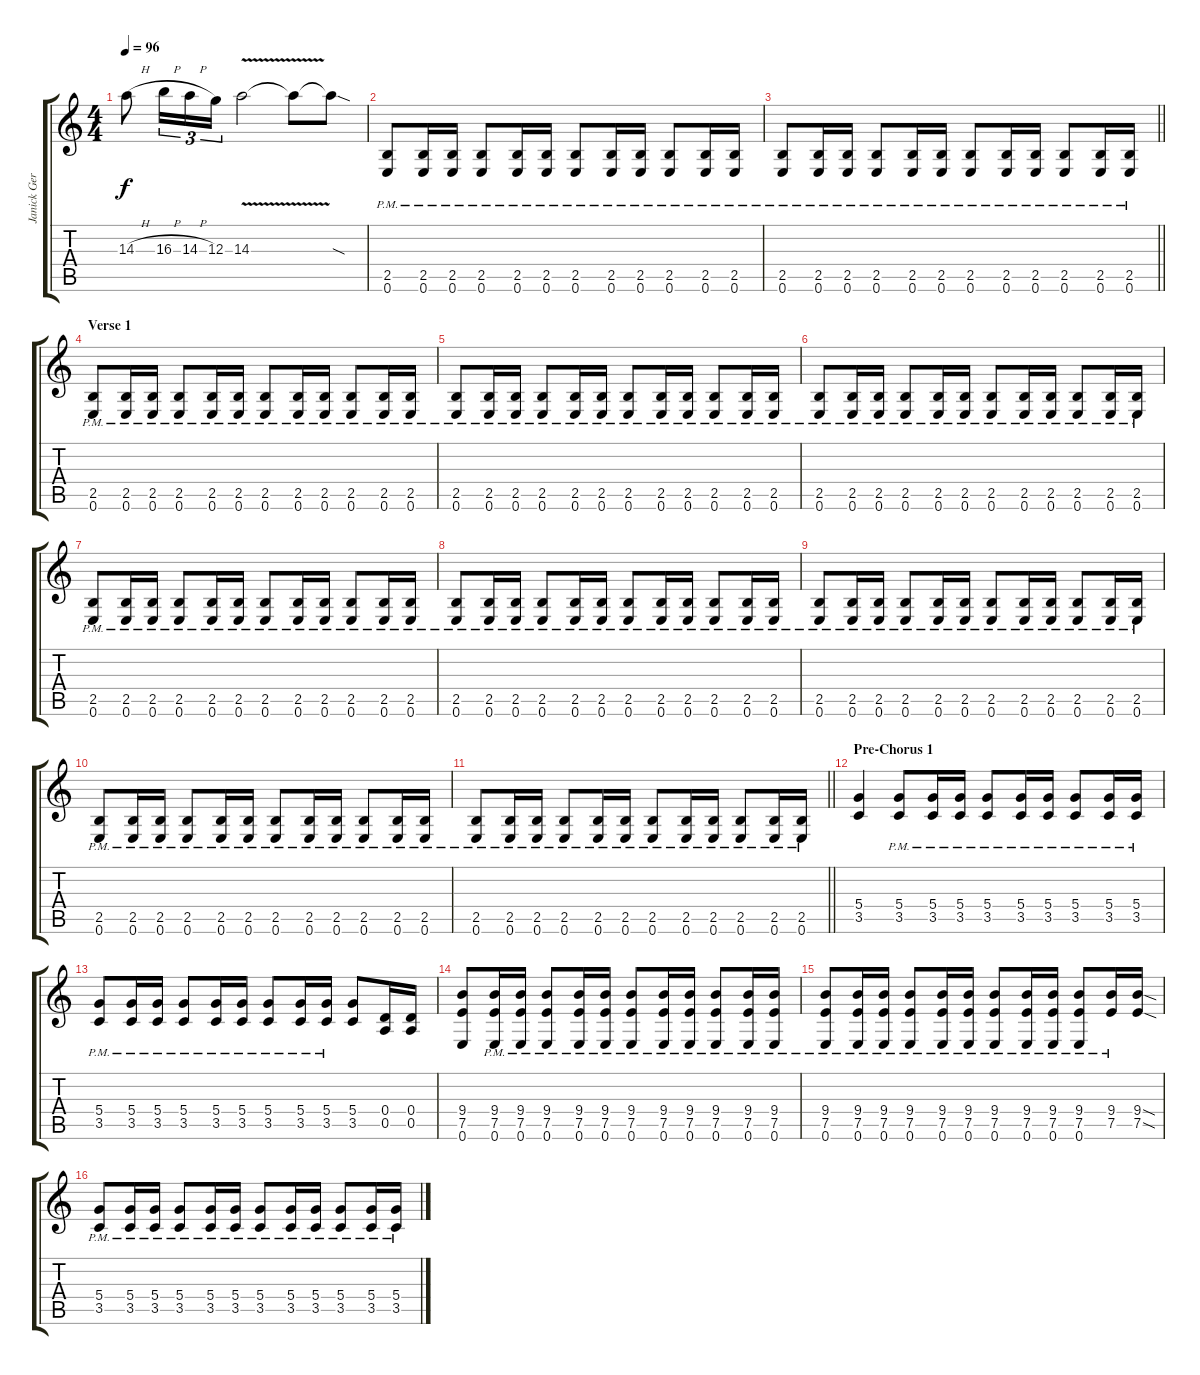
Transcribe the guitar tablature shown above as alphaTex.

\track ("Janick Gers" "Janick Ger") {instrument distortionguitar}
\staff {score tabs}
\tuning (E4 B3 G3 D3 A2 E2) {hide}
\ts (4 4)
\tempo 96
\clef g2
\ks c
14.3{h}.8{dy f} 16.3{h}.16{tu (3 2)} 14.3{h}.16{tu (3 2)} 12.3.16{tu (3 2)} 14.3{v}.2 14.3{t}.8 14.3{sod t}.8 |
(2.5{pm} 0.6{pm}).8 (2.5{pm} 0.6{pm}).16 (2.5{pm} 0.6{pm}).16 (2.5{pm} 0.6{pm}).8 (2.5{pm} 0.6{pm}).16 (2.5{pm} 0.6{pm}).16 (2.5{pm} 0.6{pm}).8 (2.5{pm} 0.6{pm}).16 (2.5{pm} 0.6{pm}).16 (2.5{pm} 0.6{pm}).8 (2.5{pm} 0.6{pm}).16 (2.5{pm} 0.6{pm}).16 |
\barLineRight lightlight
(2.5{pm} 0.6{pm}).8 (2.5{pm} 0.6{pm}).16 (2.5{pm} 0.6{pm}).16 (2.5{pm} 0.6{pm}).8 (2.5{pm} 0.6{pm}).16 (2.5{pm} 0.6{pm}).16 (2.5{pm} 0.6{pm}).8 (2.5{pm} 0.6{pm}).16 (2.5{pm} 0.6{pm}).16 (2.5{pm} 0.6{pm}).8 (2.5{pm} 0.6{pm}).16 (2.5{pm} 0.6{pm}).16 |
\section ("" "Verse 1")
(2.5{pm} 0.6{pm}).8 (2.5{pm} 0.6{pm}).16 (2.5{pm} 0.6{pm}).16 (2.5{pm} 0.6{pm}).8 (2.5{pm} 0.6{pm}).16 (2.5{pm} 0.6{pm}).16 (2.5{pm} 0.6{pm}).8 (2.5{pm} 0.6{pm}).16 (2.5{pm} 0.6{pm}).16 (2.5{pm} 0.6{pm}).8 (2.5{pm} 0.6{pm}).16 (2.5{pm} 0.6{pm}).16 |
(2.5{pm} 0.6{pm}).8 (2.5{pm} 0.6{pm}).16 (2.5{pm} 0.6{pm}).16 (2.5{pm} 0.6{pm}).8 (2.5{pm} 0.6{pm}).16 (2.5{pm} 0.6{pm}).16 (2.5{pm} 0.6{pm}).8 (2.5{pm} 0.6{pm}).16 (2.5{pm} 0.6{pm}).16 (2.5{pm} 0.6{pm}).8 (2.5{pm} 0.6{pm}).16 (2.5{pm} 0.6{pm}).16 |
(2.5{pm} 0.6{pm}).8 (2.5{pm} 0.6{pm}).16 (2.5{pm} 0.6{pm}).16 (2.5{pm} 0.6{pm}).8 (2.5{pm} 0.6{pm}).16 (2.5{pm} 0.6{pm}).16 (2.5{pm} 0.6{pm}).8 (2.5{pm} 0.6{pm}).16 (2.5{pm} 0.6{pm}).16 (2.5{pm} 0.6{pm}).8 (2.5{pm} 0.6{pm}).16 (2.5{pm} 0.6{pm}).16 |
(2.5{pm} 0.6{pm}).8 (2.5{pm} 0.6{pm}).16 (2.5{pm} 0.6{pm}).16 (2.5{pm} 0.6{pm}).8 (2.5{pm} 0.6{pm}).16 (2.5{pm} 0.6{pm}).16 (2.5{pm} 0.6{pm}).8 (2.5{pm} 0.6{pm}).16 (2.5{pm} 0.6{pm}).16 (2.5{pm} 0.6{pm}).8 (2.5{pm} 0.6{pm}).16 (2.5{pm} 0.6{pm}).16 |
(2.5{pm} 0.6{pm}).8 (2.5{pm} 0.6{pm}).16 (2.5{pm} 0.6{pm}).16 (2.5{pm} 0.6{pm}).8 (2.5{pm} 0.6{pm}).16 (2.5{pm} 0.6{pm}).16 (2.5{pm} 0.6{pm}).8 (2.5{pm} 0.6{pm}).16 (2.5{pm} 0.6{pm}).16 (2.5{pm} 0.6{pm}).8 (2.5{pm} 0.6{pm}).16 (2.5{pm} 0.6{pm}).16 |
(2.5{pm} 0.6{pm}).8 (2.5{pm} 0.6{pm}).16 (2.5{pm} 0.6{pm}).16 (2.5{pm} 0.6{pm}).8 (2.5{pm} 0.6{pm}).16 (2.5{pm} 0.6{pm}).16 (2.5{pm} 0.6{pm}).8 (2.5{pm} 0.6{pm}).16 (2.5{pm} 0.6{pm}).16 (2.5{pm} 0.6{pm}).8 (2.5{pm} 0.6{pm}).16 (2.5{pm} 0.6{pm}).16 |
(2.5{pm} 0.6{pm}).8 (2.5{pm} 0.6{pm}).16 (2.5{pm} 0.6{pm}).16 (2.5{pm} 0.6{pm}).8 (2.5{pm} 0.6{pm}).16 (2.5{pm} 0.6{pm}).16 (2.5{pm} 0.6{pm}).8 (2.5{pm} 0.6{pm}).16 (2.5{pm} 0.6{pm}).16 (2.5{pm} 0.6{pm}).8 (2.5{pm} 0.6{pm}).16 (2.5{pm} 0.6{pm}).16 |
\barLineRight lightlight
(2.5{pm} 0.6{pm}).8 (2.5{pm} 0.6{pm}).16 (2.5{pm} 0.6{pm}).16 (2.5{pm} 0.6{pm}).8 (2.5{pm} 0.6{pm}).16 (2.5{pm} 0.6{pm}).16 (2.5{pm} 0.6{pm}).8 (2.5{pm} 0.6{pm}).16 (2.5{pm} 0.6{pm}).16 (2.5{pm} 0.6{pm}).8 (2.5{pm} 0.6{pm}).16 (2.5{pm} 0.6{pm}).16 |
\section ("" "Pre-Chorus 1")
(5.4 3.5).4 (5.4{pm} 3.5{pm}).8 (5.4{pm} 3.5{pm}).16 (5.4{pm} 3.5{pm}).16 (5.4{pm} 3.5{pm}).8 (5.4{pm} 3.5{pm}).16 (5.4{pm} 3.5{pm}).16 (5.4{pm} 3.5{pm}).8 (5.4{pm} 3.5{pm}).16 (5.4{pm} 3.5{pm}).16 |
(5.4{pm} 3.5{pm}).8 (5.4{pm} 3.5{pm}).16 (5.4{pm} 3.5{pm}).16 (5.4{pm} 3.5{pm}).8 (5.4{pm} 3.5{pm}).16 (5.4{pm} 3.5{pm}).16 (5.4{pm} 3.5{pm}).8 (5.4{pm} 3.5{pm}).16 (5.4{pm} 3.5{pm}).16 (5.4 3.5).8 (0.4 0.5).16 (0.4 0.5).16 |
(9.4 7.5 0.6).8 (9.4{pm} 7.5{pm} 0.6{pm}).16 (9.4{pm} 7.5{pm} 0.6{pm}).16 (9.4{pm} 7.5{pm} 0.6{pm}).8 (9.4{pm} 7.5{pm} 0.6{pm}).16 (9.4{pm} 7.5{pm} 0.6{pm}).16 (9.4{pm} 7.5{pm} 0.6{pm}).8 (9.4{pm} 7.5{pm} 0.6{pm}).16 (9.4{pm} 7.5{pm} 0.6{pm}).16 (9.4{pm} 7.5{pm} 0.6{pm}).8 (9.4{pm} 7.5{pm} 0.6{pm}).16 (9.4{pm} 7.5{pm} 0.6{pm}).16 |
(9.4{pm} 7.5{pm} 0.6{pm}).8 (9.4{pm} 7.5{pm} 0.6{pm}).16 (9.4{pm} 7.5{pm} 0.6{pm}).16 (9.4{pm} 7.5{pm} 0.6{pm}).8 (9.4{pm} 7.5{pm} 0.6{pm}).16 (9.4{pm} 7.5{pm} 0.6{pm}).16 (9.4{pm} 7.5{pm} 0.6{pm}).8 (9.4{pm} 7.5{pm} 0.6{pm}).16 (9.4{pm} 7.5{pm} 0.6{pm}).16 (9.4{pm} 7.5{pm} 0.6{pm}).8 (9.4{pm} 7.5{pm}).16 (9.4{sod} 7.5{sod}).16 |
(5.4{pm} 3.5{pm}).8 (5.4{pm} 3.5{pm}).16 (5.4{pm} 3.5{pm}).16 (5.4{pm} 3.5{pm}).8 (5.4{pm} 3.5{pm}).16 (5.4{pm} 3.5{pm}).16 (5.4{pm} 3.5{pm}).8 (5.4{pm} 3.5{pm}).16 (5.4{pm} 3.5{pm}).16 (5.4{pm} 3.5{pm}).8 (5.4{pm} 3.5{pm}).16 (5.4{pm} 3.5{pm}).16
